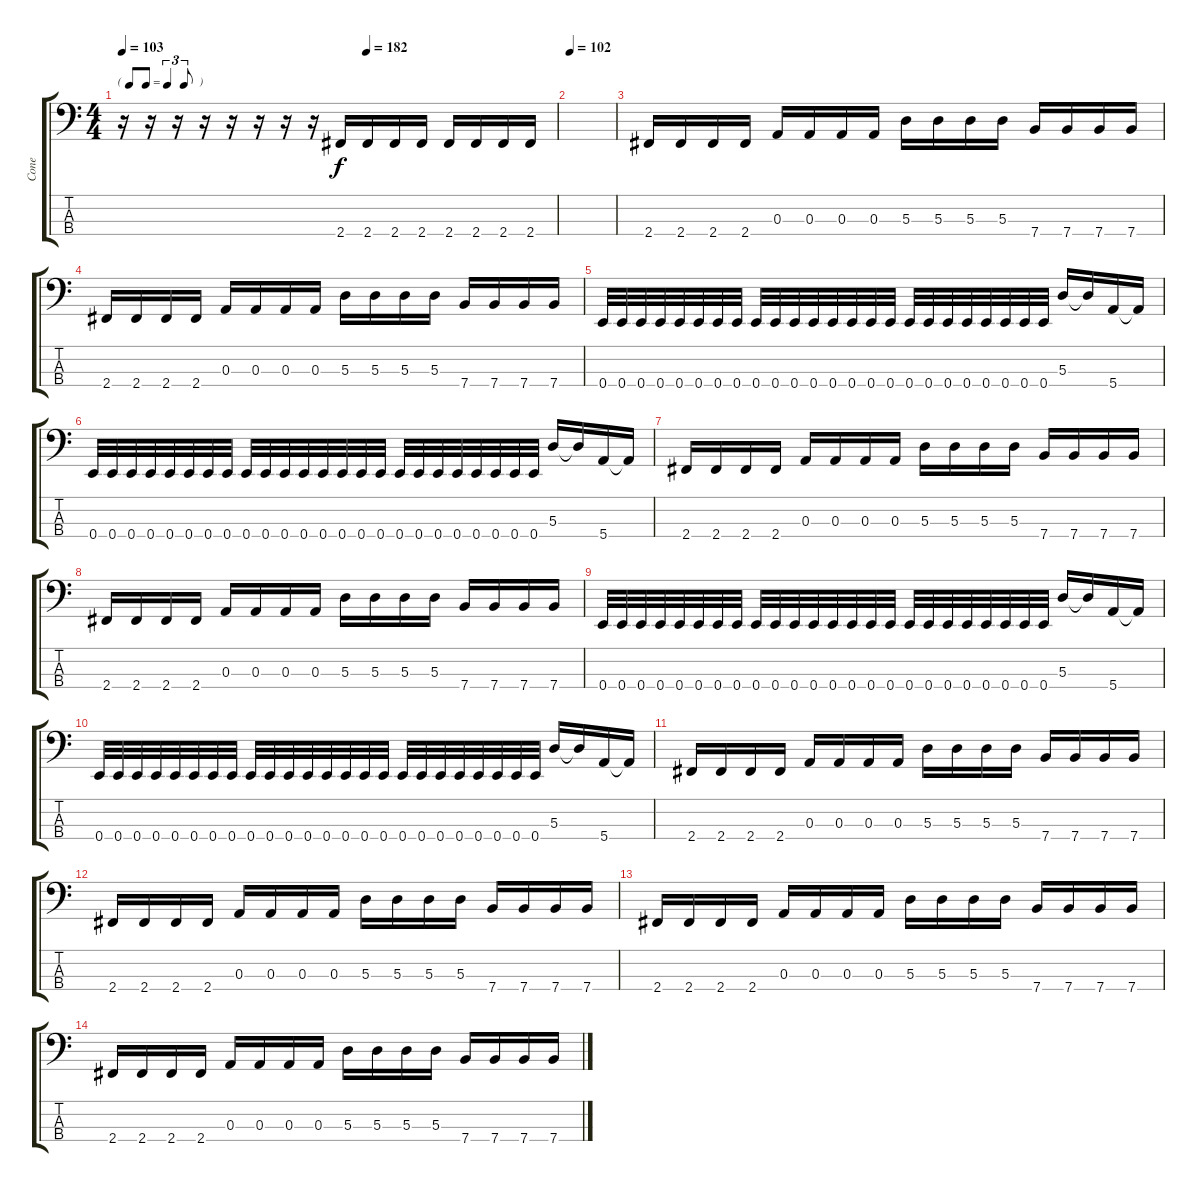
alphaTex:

\track ("Cone" "Cone") {instrument electricbasspick}
\staff {score tabs}
\tuning (G2 D2 A1 E1) {hide}
\ts (4 4)
\tf triplet8th
\tempo 103
\tempo (182 0.5625)
\tempo 103
\clef f4
\ks c
r.16{dy f instrument electricbasspick} r.16 r.16 r.16 r.16 r.16 r.16 r.16 2.4.16 2.4.16 2.4.16 2.4.16 2.4.16 2.4.16 2.4.16 2.4.16 |
\tempo 102
|
2.4.16 2.4.16 2.4.16 2.4.16 0.3.16 0.3.16 0.3.16 0.3.16 5.3.16 5.3.16 5.3.16 5.3.16 7.4.16 7.4.16 7.4.16 7.4.16 |
2.4.16 2.4.16 2.4.16 2.4.16 0.3.16 0.3.16 0.3.16 0.3.16 5.3.16 5.3.16 5.3.16 5.3.16 7.4.16 7.4.16 7.4.16 7.4.16 |
0.4.32 0.4.32 0.4.32 0.4.32 0.4.32 0.4.32 0.4.32 0.4.32 0.4.32 0.4.32 0.4.32 0.4.32 0.4.32 0.4.32 0.4.32 0.4.32 0.4.32 0.4.32 0.4.32 0.4.32 0.4.32 0.4.32 0.4.32 0.4.32 5.3.16 5.3{t}.16 5.4.16 5.4{t}.16 |
0.4.32 0.4.32 0.4.32 0.4.32 0.4.32 0.4.32 0.4.32 0.4.32 0.4.32 0.4.32 0.4.32 0.4.32 0.4.32 0.4.32 0.4.32 0.4.32 0.4.32 0.4.32 0.4.32 0.4.32 0.4.32 0.4.32 0.4.32 0.4.32 5.3.16 5.3{t}.16 5.4.16 5.4{t}.16 |
2.4.16 2.4.16 2.4.16 2.4.16 0.3.16 0.3.16 0.3.16 0.3.16 5.3.16 5.3.16 5.3.16 5.3.16 7.4.16 7.4.16 7.4.16 7.4.16 |
2.4.16 2.4.16 2.4.16 2.4.16 0.3.16 0.3.16 0.3.16 0.3.16 5.3.16 5.3.16 5.3.16 5.3.16 7.4.16 7.4.16 7.4.16 7.4.16 |
0.4.32 0.4.32 0.4.32 0.4.32 0.4.32 0.4.32 0.4.32 0.4.32 0.4.32 0.4.32 0.4.32 0.4.32 0.4.32 0.4.32 0.4.32 0.4.32 0.4.32 0.4.32 0.4.32 0.4.32 0.4.32 0.4.32 0.4.32 0.4.32 5.3.16 5.3{t}.16 5.4.16 5.4{t}.16 |
0.4.32 0.4.32 0.4.32 0.4.32 0.4.32 0.4.32 0.4.32 0.4.32 0.4.32 0.4.32 0.4.32 0.4.32 0.4.32 0.4.32 0.4.32 0.4.32 0.4.32 0.4.32 0.4.32 0.4.32 0.4.32 0.4.32 0.4.32 0.4.32 5.3.16 5.3{t}.16 5.4.16 5.4{t}.16 |
2.4.16 2.4.16 2.4.16 2.4.16 0.3.16 0.3.16 0.3.16 0.3.16 5.3.16 5.3.16 5.3.16 5.3.16 7.4.16 7.4.16 7.4.16 7.4.16 |
2.4.16 2.4.16 2.4.16 2.4.16 0.3.16 0.3.16 0.3.16 0.3.16 5.3.16 5.3.16 5.3.16 5.3.16 7.4.16 7.4.16 7.4.16 7.4.16 |
2.4.16 2.4.16 2.4.16 2.4.16 0.3.16 0.3.16 0.3.16 0.3.16 5.3.16 5.3.16 5.3.16 5.3.16 7.4.16 7.4.16 7.4.16 7.4.16 |
2.4.16 2.4.16 2.4.16 2.4.16 0.3.16 0.3.16 0.3.16 0.3.16 5.3.16 5.3.16 5.3.16 5.3.16 7.4.16 7.4.16 7.4.16 7.4.16
